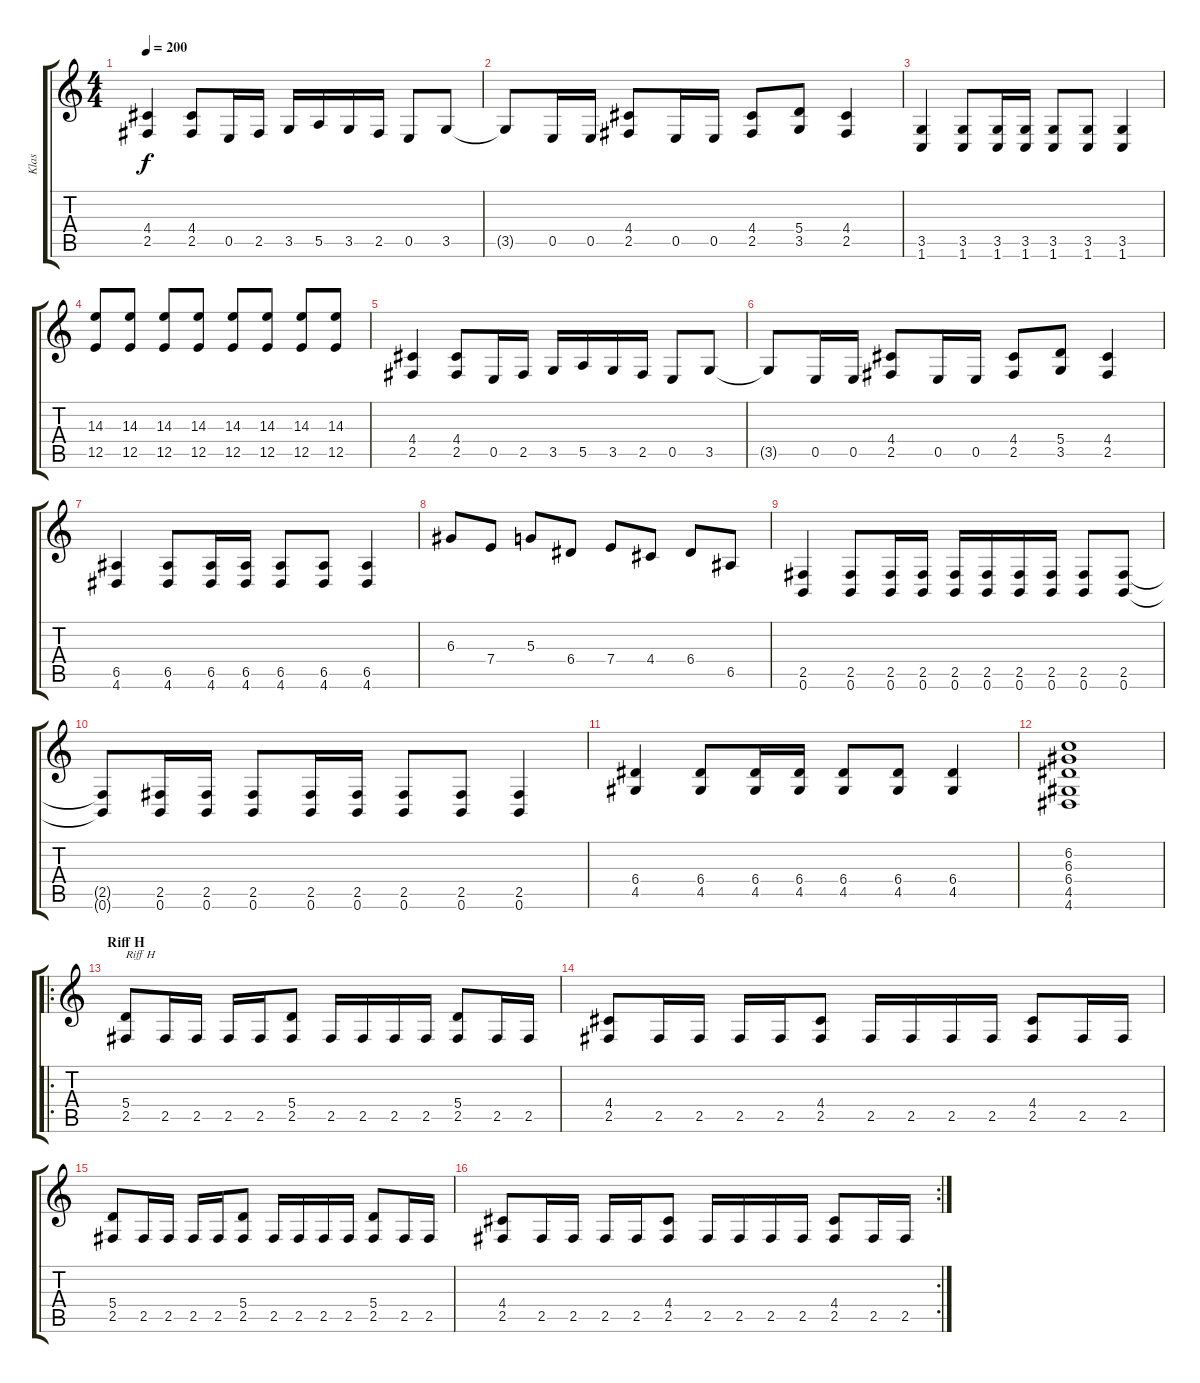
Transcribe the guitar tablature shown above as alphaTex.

\track ("Klas" "Klas") {instrument distortionguitar}
\staff {score tabs}
\tuning (B3 Gb3 D3 A2 E2 B1) {hide}
\ts (4 4)
\tempo 200
\clef g2
\ks c
(4.4 2.5).4{dy f} (4.4 2.5).8 0.5.16 2.5.16 3.5.16 5.5.16 3.5.16 2.5.16 0.5.8 3.5.8 |
3.5{t}.8 0.5.16 0.5.16 (4.4 2.5).8 0.5.16 0.5.16 (4.4 2.5).8 (5.4 3.5).8 (4.4 2.5).4 |
(3.5 1.6).4 (3.5 1.6).8 (3.5 1.6).16 (3.5 1.6).16 (3.5 1.6).8 (3.5 1.6).8 (3.5 1.6).4 |
(14.3 12.5).8 (14.3 12.5).8 (14.3 12.5).8 (14.3 12.5).8 (14.3 12.5).8 (14.3 12.5).8 (14.3 12.5).8 (14.3 12.5).8 |
(4.4 2.5).4 (4.4 2.5).8 0.5.16 2.5.16 3.5.16 5.5.16 3.5.16 2.5.16 0.5.8 3.5.8 |
3.5{t}.8 0.5.16 0.5.16 (4.4 2.5).8 0.5.16 0.5.16 (4.4 2.5).8 (5.4 3.5).8 (4.4 2.5).4 |
(6.5 4.6).4 (6.5 4.6).8 (6.5 4.6).16 (6.5 4.6).16 (6.5 4.6).8 (6.5 4.6).8 (6.5 4.6).4 |
6.3.8 7.4.8 5.3.8 6.4.8 7.4.8 4.4.8 6.4.8 6.5.8 |
(2.5 0.6).4 (2.5 0.6).8 (2.5 0.6).16 (2.5 0.6).16 (2.5 0.6).16 (2.5 0.6).16 (2.5 0.6).16 (2.5 0.6).16 (2.5 0.6).8 (2.5 0.6).8 |
(2.5{t} 0.6{t}).8 (2.5 0.6).16 (2.5 0.6).16 (2.5 0.6).8 (2.5 0.6).16 (2.5 0.6).16 (2.5 0.6).8 (2.5 0.6).8 (2.5 0.6).4 |
(6.4 4.5).4 (6.4 4.5).8 (6.4 4.5).16 (6.4 4.5).16 (6.4 4.5).8 (6.4 4.5).8 (6.4 4.5).4 |
(6.2 6.3 6.4 4.5 4.6).1 |
\ro
\section ("" "Riff H")
(5.4 2.5).8{txt "Riff H"} 2.5.16 2.5.16 2.5.16 2.5.16 (5.4 2.5).8 2.5.16 2.5.16 2.5.16 2.5.16 (5.4 2.5).8 2.5.16 2.5.16 |
(4.4 2.5).8 2.5.16 2.5.16 2.5.16 2.5.16 (4.4 2.5).8 2.5.16 2.5.16 2.5.16 2.5.16 (4.4 2.5).8 2.5.16 2.5.16 |
(5.4 2.5).8 2.5.16 2.5.16 2.5.16 2.5.16 (5.4 2.5).8 2.5.16 2.5.16 2.5.16 2.5.16 (5.4 2.5).8 2.5.16 2.5.16 |
\rc 2
(4.4 2.5).8 2.5.16 2.5.16 2.5.16 2.5.16 (4.4 2.5).8 2.5.16 2.5.16 2.5.16 2.5.16 (4.4 2.5).8 2.5.16 2.5.16
